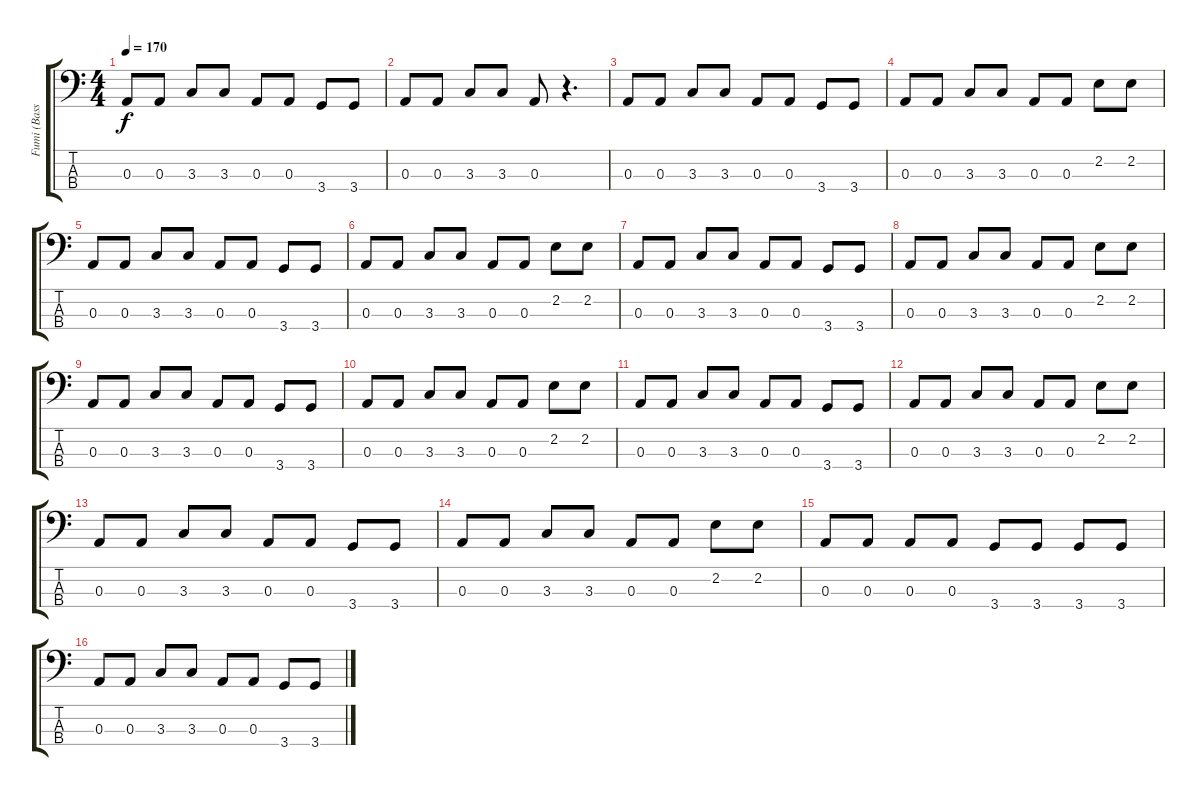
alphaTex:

\track ("Fumi (Bass)" "Fumi (Bass") {instrument fretlessbass}
\staff {score tabs}
\tuning (G2 D2 A1 E1) {hide}
\ts (4 4)
\tempo 170
\clef f4
\ks c
0.3.8{dy f} 0.3.8 3.3.8 3.3.8 0.3.8 0.3.8 3.4.8 3.4.8 |
0.3.8 0.3.8 3.3.8 3.3.8 0.3.8 r.4{d} |
0.3.8 0.3.8 3.3.8 3.3.8 0.3.8 0.3.8 3.4.8 3.4.8 |
0.3.8 0.3.8 3.3.8 3.3.8 0.3.8 0.3.8 2.2.8 2.2.8 |
0.3.8 0.3.8 3.3.8 3.3.8 0.3.8 0.3.8 3.4.8 3.4.8 |
0.3.8 0.3.8 3.3.8 3.3.8 0.3.8 0.3.8 2.2.8 2.2.8 |
0.3.8 0.3.8 3.3.8 3.3.8 0.3.8 0.3.8 3.4.8 3.4.8 |
0.3.8 0.3.8 3.3.8 3.3.8 0.3.8 0.3.8 2.2.8 2.2.8 |
0.3.8 0.3.8 3.3.8 3.3.8 0.3.8 0.3.8 3.4.8 3.4.8 |
0.3.8 0.3.8 3.3.8 3.3.8 0.3.8 0.3.8 2.2.8 2.2.8 |
0.3.8 0.3.8 3.3.8 3.3.8 0.3.8 0.3.8 3.4.8 3.4.8 |
0.3.8 0.3.8 3.3.8 3.3.8 0.3.8 0.3.8 2.2.8 2.2.8 |
0.3.8 0.3.8 3.3.8 3.3.8 0.3.8 0.3.8 3.4.8 3.4.8 |
0.3.8 0.3.8 3.3.8 3.3.8 0.3.8 0.3.8 2.2.8 2.2.8 |
0.3.8 0.3.8 0.3.8 0.3.8 3.4.8 3.4.8 3.4.8 3.4.8 |
0.3.8 0.3.8 3.3.8 3.3.8 0.3.8 0.3.8 3.4.8 3.4.8
